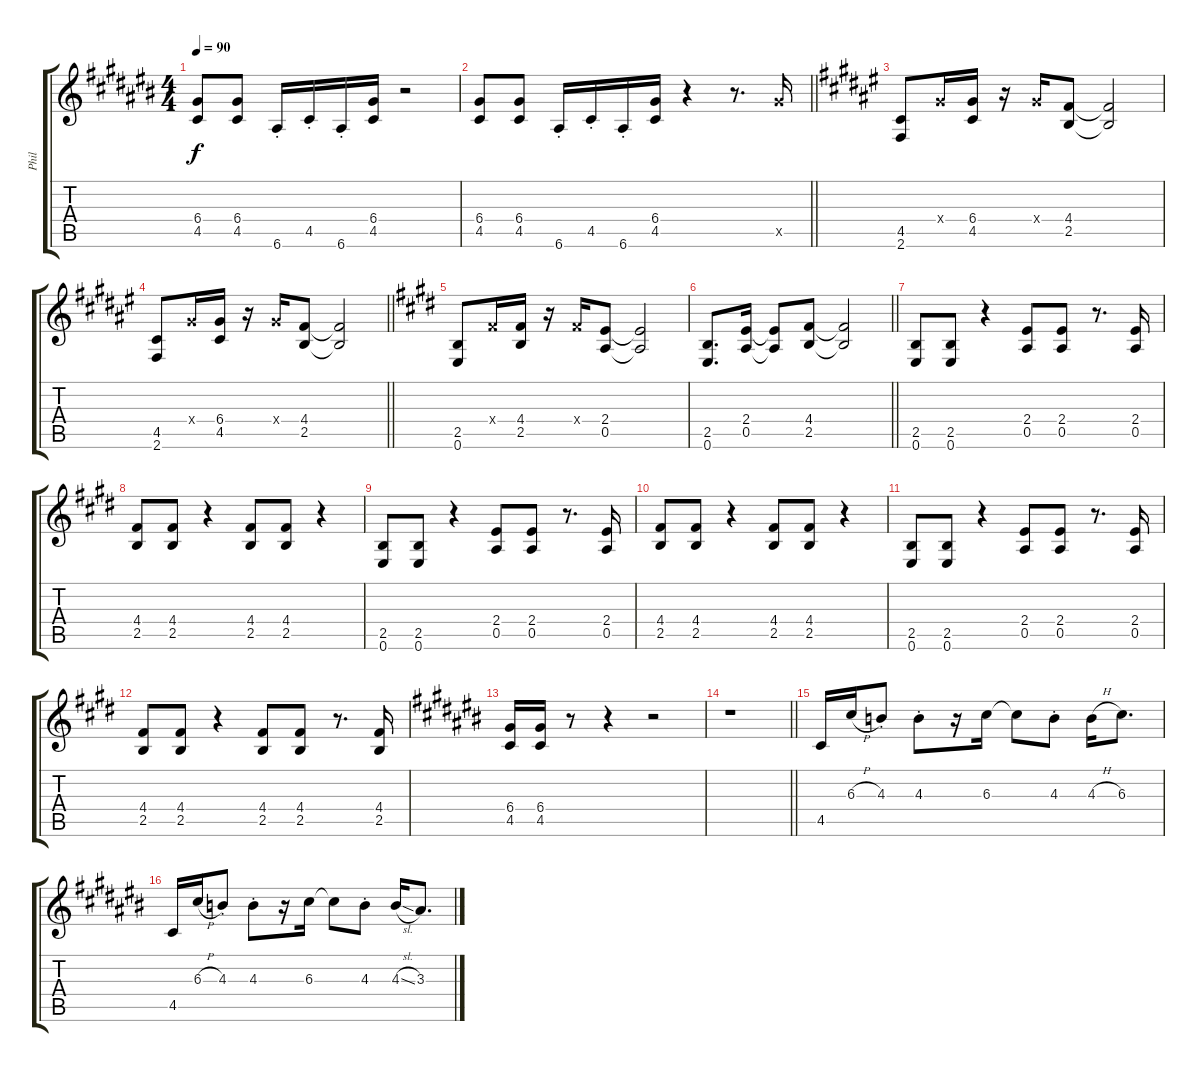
\track ("Phil" "Phil") {instrument distortionguitar}
\staff {score tabs}
\tuning (E4 B3 G3 D3 A2 E2) {hide}
\ts (4 4)
\tempo 90
\clef g2
\ks c#
(6.4 4.5).8{dy f} (6.4 4.5).8 6.6{st}.16 4.5{st}.16 6.6{st}.16 (6.4 4.5).16 r.2 |
\barLineRight lightlight
(6.4 4.5).8 (6.4 4.5).8 6.6{st}.16 4.5{st}.16 6.6{st}.16 (6.4 4.5).16 r.4 r.8{d} 11.5{x}.16 |
\ks f#
(4.5 2.6).8 6.4{x}.16 (6.4 4.5).16 r.16 6.4{x}.16 (4.4 2.5).8 (4.4{t} 2.5{t}).2 |
\barLineRight lightlight
(4.5 2.6).8 6.4{x}.16 (6.4 4.5).16 r.16 6.4{x}.16 (4.4 2.5).8 (4.4{t} 2.5{t}).2 |
\ks e
(2.5 0.6).8 4.4{x}.16 (4.4 2.5).16 r.16 4.4{x}.16 (2.4 0.5).8 (2.4{t} 0.5{t}).2 |
\barLineRight lightlight
(2.5 0.6).8{d} (2.4 0.5).16 (2.4{t} 0.5{t}).8 (4.4 2.5).8 (4.4{t} 2.5{t}).2 |
(2.5 0.6).8 (2.5 0.6).8 r.4 (2.4 0.5).8 (2.4 0.5).8 r.8{d} (2.4 0.5).16 |
(4.4 2.5).8 (4.4 2.5).8 r.4 (4.4 2.5).8 (4.4 2.5).8 r.4 |
(2.5 0.6).8 (2.5 0.6).8 r.4 (2.4 0.5).8 (2.4 0.5).8 r.8{d} (2.4 0.5).16 |
(4.4 2.5).8 (4.4 2.5).8 r.4 (4.4 2.5).8 (4.4 2.5).8 r.4 |
(2.5 0.6).8 (2.5 0.6).8 r.4 (2.4 0.5).8 (2.4 0.5).8 r.8{d} (2.4 0.5).16 |
(4.4 2.5).8 (4.4 2.5).8 r.4 (4.4 2.5).8 (4.4 2.5).8 r.8{d} (4.4 2.5).16 |
\ks c#
(6.4 4.5).16 (6.4 4.5).16 r.8 r.4 r.2 |
\barLineRight lightlight
r.1 |
4.5.16 6.3{h}.16 4.3{st}.8 4.3{st}.8 r.16 6.3.16 6.3{t}.8 4.3{st}.8 4.3{h}.16 6.3.8{d} |
4.5.16 6.3{h}.16 4.3{st}.8 4.3{st}.8 r.16 6.3.16 6.3{t}.8 4.3{st}.8 4.3{sl}.16 3.3.8{d}
